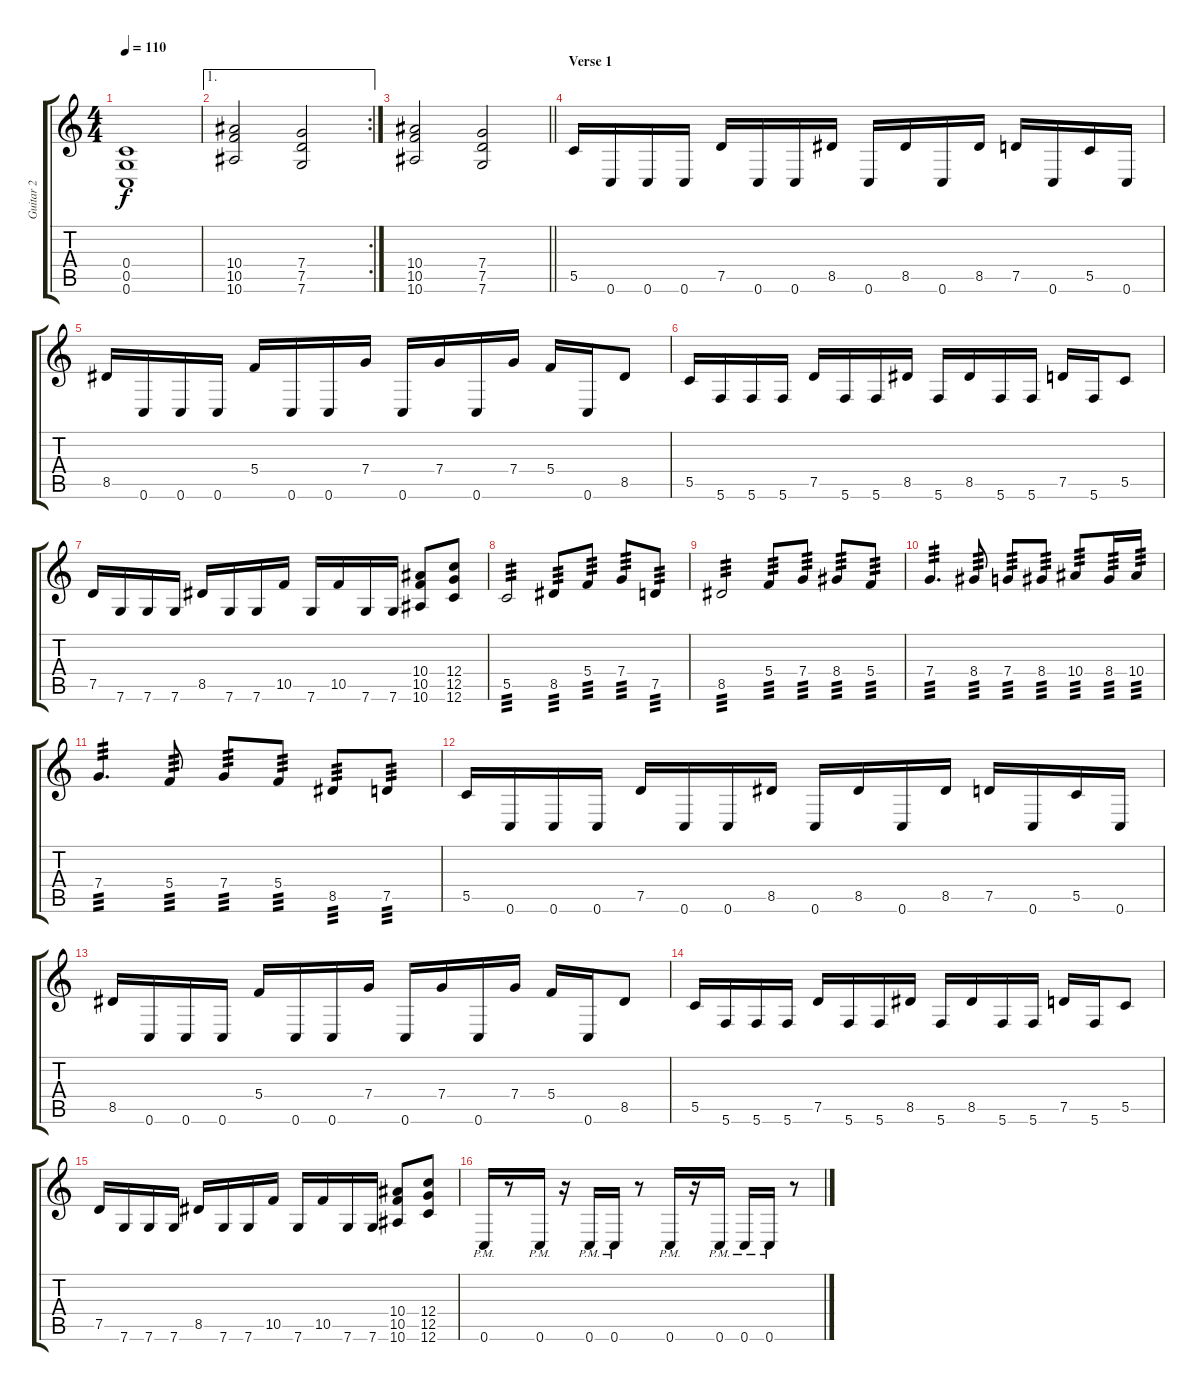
\track ("Guitar 2" "Guitar 2") {instrument distortionguitar}
\staff {score tabs}
\tuning (D4 A3 F3 C3 G2 C2) {hide}
\ts (4 4)
\tempo 110
\clef g2
\ks c
(0.4 0.5 0.6).1{dy f} |
\ae 1
\rc 2
(10.4 10.5 10.6).2 (7.4 7.5 7.6).2 |
\barLineRight lightlight
(10.4 10.5 10.6).2 (7.4 7.5 7.6).2 |
\section ("" "Verse 1")
5.5.16 0.6.16 0.6.16 0.6.16 7.5.16 0.6.16 0.6.16 8.5.16 0.6.16 8.5.16 0.6.16 8.5.16 7.5.16 0.6.16 5.5.16 0.6.16 |
8.5.16 0.6.16 0.6.16 0.6.16 5.4.16 0.6.16 0.6.16 7.4.16 0.6.16 7.4.16 0.6.16 7.4.16 5.4.16 0.6.16 8.5.8 |
5.5.16 5.6.16 5.6.16 5.6.16 7.5.16 5.6.16 5.6.16 8.5.16 5.6.16 8.5.16 5.6.16 5.6.16 7.5.16 5.6.16 5.5.8 |
7.5.16 7.6.16 7.6.16 7.6.16 8.5.16 7.6.16 7.6.16 10.5.16 7.6.16 10.5.16 7.6.16 7.6.16 (10.4 10.5 10.6).8 (12.4 12.5 12.6).8 |
5.5.2{tp 3} 8.5.8{tp 3} 5.4.8{tp 3} 7.4.8{tp 3} 7.5.8{tp 3} |
8.5.2{tp 3} 5.4.8{tp 3} 7.4.8{tp 3} 8.4.8{tp 3} 5.4.8{tp 3} |
7.4.4{d tp 3} 8.4.8{tp 3} 7.4.8{tp 3} 8.4.8{tp 3} 10.4.8{tp 3} 8.4.16{tp 3} 10.4.16{tp 3} |
7.4.4{d tp 3} 5.4.8{tp 3} 7.4.8{tp 3} 5.4.8{tp 3} 8.5.8{tp 3} 7.5.8{tp 3} |
5.5.16 0.6.16 0.6.16 0.6.16 7.5.16 0.6.16 0.6.16 8.5.16 0.6.16 8.5.16 0.6.16 8.5.16 7.5.16 0.6.16 5.5.16 0.6.16 |
8.5.16 0.6.16 0.6.16 0.6.16 5.4.16 0.6.16 0.6.16 7.4.16 0.6.16 7.4.16 0.6.16 7.4.16 5.4.16 0.6.16 8.5.8 |
5.5.16 5.6.16 5.6.16 5.6.16 7.5.16 5.6.16 5.6.16 8.5.16 5.6.16 8.5.16 5.6.16 5.6.16 7.5.16 5.6.16 5.5.8 |
7.5.16 7.6.16 7.6.16 7.6.16 8.5.16 7.6.16 7.6.16 10.5.16 7.6.16 10.5.16 7.6.16 7.6.16 (10.4 10.5 10.6).8 (12.4 12.5 12.6).8 |
0.6{pm}.16{volume 16} r.8 0.6{pm}.16 r.16 0.6{pm}.16 0.6{pm}.16 r.8 0.6{pm}.16 r.16 0.6{pm}.16 0.6{pm}.16 0.6{pm}.16 r.8
